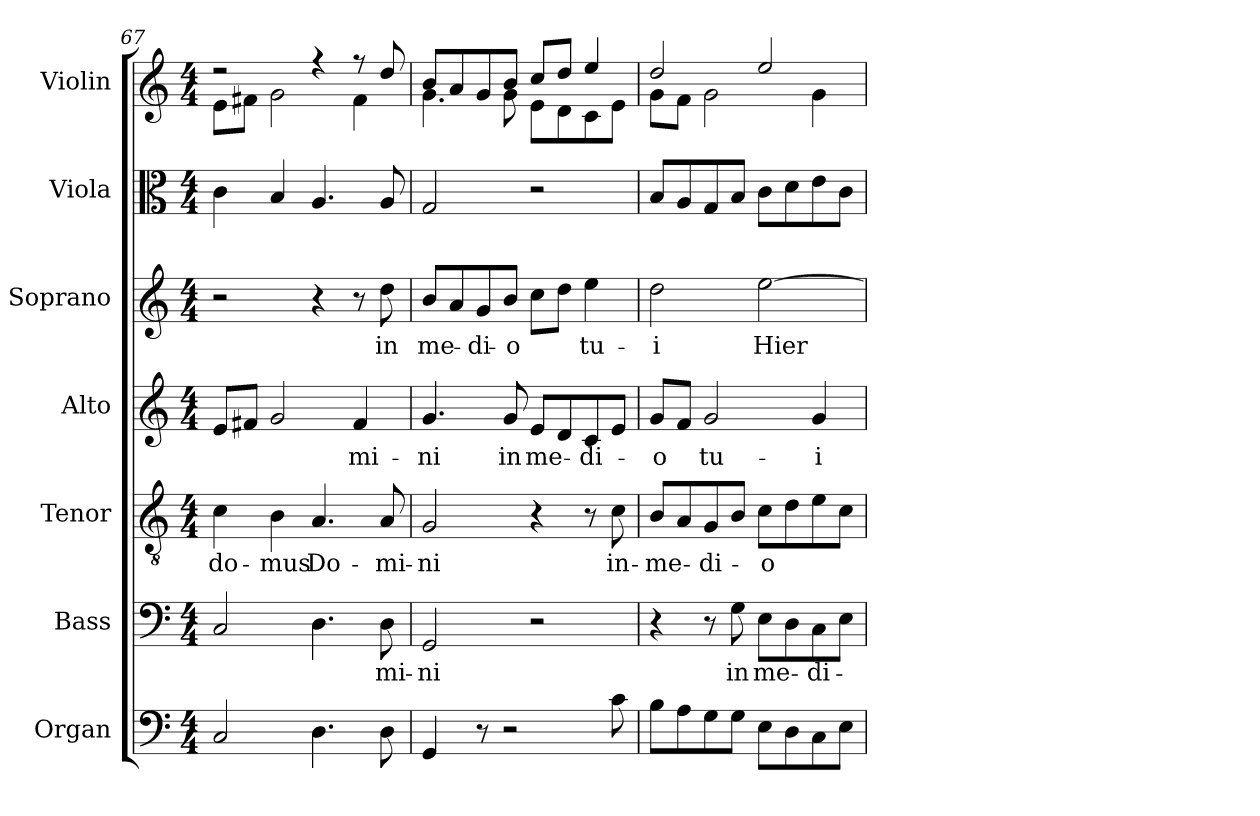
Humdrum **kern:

**kern	**kern	**text	**kern	**text	**kern	**text	**kern	**text	**kern	**kern
*part7	*part6	*part6	*part5	*part5	*part4	*part4	*part3	*part3	*part2	*part1
*staff7	*staff6	*staff6	*staff5	*staff5	*staff4	*staff4	*staff3	*staff3	*staff2	*staff1
*I"Organ	*I"Bass	*	*I"Tenor	*	*I"Alto	*	*I"Soprano	*	*I"Viola	*I"Violin
*I'Org.	*I'B.	*	*I'T.	*	*I'A.	*	*I'S.	*	*I'Vla.	*I'Vln.
!!LO:PB:g=z
*clefF4	*clefF4	*	*clefGv2	*	*clefG2	*	*clefG2	*	*clefC3	*clefG2
*k[]	*k[]	*	*k[]	*	*k[]	*	*k[]	*	*k[]	*k[]
*M4/4	*M4/4	*	*M4/4	*	*M4/4	*	*M4/4	*	*M4/4	*M4/4
=67	=67	=67	=67	=67	=67	=67	=67	=67	=67	=67
!	!	!	!	!LO:LY:b	!	!	!	!	!	!
*	*	*	*	*	*	*	*	*	*	*^
2C/	2C/	.	4c\	do-	8e/L	.	2r	.	4c\	2r	8e\L
.	.	.	.	.	8f#X/J	.	.	.	.	.	8f#X\J
!	!	!	!	!LO:LY:b	!	!	!	!	!	!	!
.	.	.	4B\	-mus	2g/	.	.	.	4B/	.	2g\
!	!	!	!	!LO:LY:b	!	!	!	!	!	!	!
4.D\	4.D\	.	4.A/	Do-	.	.	4r	.	4.A/	4r	.
!	!	!	!	!	!	!LO:LY:b	!	!	!	!	!
.	.	.	.	.	4f#/	-mi-	8r	.	.	8r	4f#\
!	!	!LO:LY:b	!	!LO:LY:b	!	!	!	!LO:LY:b	!	!	!
8D\	8D\	mi-	8A/	-mi-	.	.	8dd\	in	8A/	8dd/	.
=68	=68	=68	=68	=68	=68	=68	=68	=68	=68	=68	=68
!	!	!LO:LY:b	!	!LO:LY:b	!	!LO:LY:b	!	!LO:LY:b	!	!	!
4GG/	2GG/	-ni	2G/	-ni	4.g/	-ni	8b/L	me-	2G/	8b/L	4.g\
.	.	.	.	.	.	.	8a/	.	.	8a/	.
!	!	!	!	!	!	!	!	!LO:LY:b	!	!	!
8r	.	.	.	.	.	.	8g/	-di-	.	8g/	.
!	!	!	!	!	!	!LO:LY:b	!	!LO:LY:b	!	!	!
2r	.	.	.	.	8g/	in	8b/J	-o	.	8b/J	8g\
!	!	!	!	!	!	!LO:LY:b	!	!	!	!	!
.	2r	.	4r	.	8e/L	me-	8cc\L	.	2r	8cc/L	8e\L
.	.	.	.	.	8d/	.	8dd\J	.	.	8dd/J	8d\
!	!	!	!	!	!	!LO:LY:b	!	!LO:LY:b	!	!	!
.	.	.	8r	.	8c/	-di-	4ee\	tu-	.	4ee/	8c\
!	!	!	!	!LO:LY:b	!	!	!	!	!	!	!
8c\	.	.	8c\	in-	8e/J	.	.	.	.	.	8e\J
=69	=69	=69	=69	=69	=69	=69	=69	=69	=69	=69	=69
!	!	!	!	!LO:LY:b	!	!LO:LY:b	!	!LO:LY:b	!	!	!
8B\L	4r	.	8B/L	-me-	8g/L	-o	2dd\	-i	8B/L	2dd/	8g\L
8A\	.	.	8A/	.	8f/J	.	.	.	8A/	.	8f\J
!	!	!	!	!LO:LY:b	!	!LO:LY:b	!	!	!	!	!
8G\	8r	.	8G/	-di-	2g/	tu-	.	.	8G/	.	2g\
!	!	!LO:LY:b	!	!	!	!	!	!	!	!	!
8G\J	8G\	in	8B/J	.	.	.	.	.	8B/J	.	.
!	!	!LO:LY:b	!	!LO:LY:b	!	!	!	!LO:LY:b	!	!	!
8E\L	8E\L	me-	8c\L	-o	.	.	[2ee\	Hier-	8c\L	2ee/	.
8D\	8D\	.	8d\	.	.	.	.	.	8d\	.	.
!	!	!LO:LY:b	!	!	!	!LO:LY:b	!	!	!	!	!
8C\	8C\	-di-	8e\	.	4g/	-i	.	.	8e\	.	4g\
8E\J	8E\J	.	8c\J	.	.	.	.	.	8c\J	.	.
*	*	*	*	*	*	*	*	*	*	*v	*v
=	=	=	=	=	=	=	=	=	=	=
*-	*-	*-	*-	*-	*-	*-	*-	*-	*-	*-
